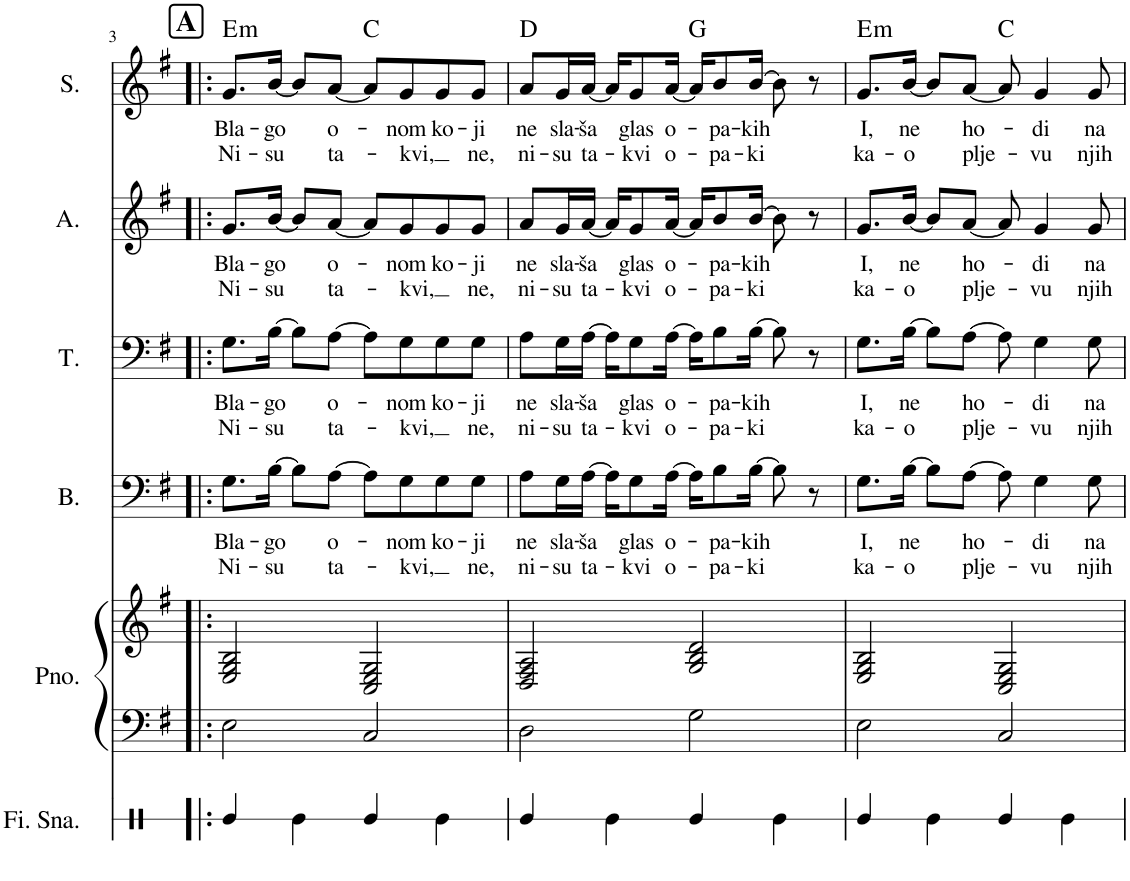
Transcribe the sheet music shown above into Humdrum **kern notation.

**kern	**kern	**kern	**kern	**text	**text	**kern	**text	**text	**kern	**text	**text	**kern	**text	**text	**harte
*part6	*part5	*part5	*part4	*part4	*part4	*part3	*part3	*part3	*part2	*part2	*part2	*part1	*part1	*part1	*part1
*staff7	*staff6	*staff5	*staff4	*staff4	*staff4	*staff3	*staff3	*staff3	*staff2	*staff2	*staff2	*staff1	*staff1	*staff1	*
*I"Finger Snap	*I"Piano	*	*I"Bass	*	*	*I"Tenor	*	*	*I"Alto	*	*	*I"Soprano	*	*	*
*I'Fi. Sna.	*I'Pno.	*	*I'B.	*	*	*I'T.	*	*	*I'A.	*	*	*I'S.	*	*	*
!!LO:PB:g=z
*clefX	*clefF4	*clefG2	*clefF4	*	*	*clefF4	*	*	*clefG2	*	*	*clefG2	*	*	*
*k[]	*k[f#]	*k[f#]	*k[f#]	*	*	*k[f#]	*	*	*k[f#]	*	*	*k[f#]	*	*	*
*M4/4	*M4/4	*M4/4	*M4/4	*	*	*M4/4	*	*	*M4/4	*	*	*M4/4	*	*	*
!!LO:REH:place=s1:a:B:cj:fs=14:t=A
=3!|:	=3!|:	=3!|:	=3!|:	=3!|:	=3!|:	=3!|:	=3!|:	=3!|:	=3!|:	=3!|:	=3!|:	=3!|:	=3!|:	=3!|:	=3!|:
!	!	!	!	!LO:LY:b	!LO:LY:b	!	!LO:LY:b	!LO:LY:b	!	!LO:LY:b	!LO:LY:b	!	!LO:LY:b	!LO:LY:b	!LO:H:kt=m
4Re/	2E\	2E/ 2G/ 2B/	8.G\L	Bla-	Ni-	8.G\L	Bla-	Ni-	8.g/L	Bla-	Ni-	8.g/L	Bla-	Ni-	E:min
!	!	!	!	!LO:LY:b	!LO:LY:b	!	!LO:LY:b	!LO:LY:b	!	!LO:LY:b	!LO:LY:b	!	!LO:LY:b	!LO:LY:b	!
.	.	.	[16B\Jk	-go	-su	[16B\Jk	-go	-su	[16b/Jk	-go	-su	[16b/Jk	-go	-su	.
4Re\	.	.	8B\L]	.	.	8B\L]	.	.	8b/L]	.	.	8b/L]	.	.	.
!	!	!	!	!LO:LY:b	!LO:LY:b	!	!LO:LY:b	!LO:LY:b	!	!LO:LY:b	!LO:LY:b	!	!LO:LY:b	!LO:LY:b	!
.	.	.	[8A\J	o-	ta-	[8A\J	o-	ta-	[8a/J	o-	ta-	[8a/J	o-	ta-	.
4Re/	2C/	2C/ 2E/ 2G/	8A\L]	.	.	8A\L]	.	.	8a/L]	.	.	8a/L]	.	.	C:maj
!	!	!	!	!LO:LY:b	!LO:LY:b	!	!LO:LY:b	!LO:LY:b	!	!LO:LY:b	!LO:LY:b	!	!LO:LY:b	!LO:LY:b	!
.	.	.	8G\	-nom	-kvi,	8G\	-nom	-kvi,	8g/	-nom	-kvi,	8g/	-nom	-kvi,	.
!	!	!	!	!LO:LY:b	!	!	!LO:LY:b	!	!	!LO:LY:b	!	!	!LO:LY:b	!	!
4Re\	.	.	8G\	ko-	.	8G\	ko-	.	8g/	ko-	.	8g/	ko-	.	.
!	!	!	!	!LO:LY:b	!LO:LY:b	!	!LO:LY:b	!LO:LY:b	!	!LO:LY:b	!LO:LY:b	!	!LO:LY:b	!LO:LY:b	!
.	.	.	8G\J	-ji	ne,	8G\J	-ji	ne,	8g/J	-ji	ne,	8g/J	-ji	ne,	.
=4	=4	=4	=4	=4	=4	=4	=4	=4	=4	=4	=4	=4	=4	=4	=4
!	!	!	!	!LO:LY:b	!LO:LY:b	!	!LO:LY:b	!LO:LY:b	!	!LO:LY:b	!LO:LY:b	!	!LO:LY:b	!LO:LY:b	!
4Re/	2D\	2D/ 2F#/ 2A/	8A\L	ne	ni-	8A\L	ne	ni-	8a/L	ne	ni-	8a/L	ne	ni-	D:maj
!	!	!	!	!LO:LY:b	!LO:LY:b	!	!LO:LY:b	!LO:LY:b	!	!LO:LY:b	!LO:LY:b	!	!LO:LY:b	!LO:LY:b	!
.	.	.	16G\L	sla-	-su	16G\L	sla-	-su	16g/L	sla-	-su	16g/L	sla-	-su	.
!	!	!	!	!LO:LY:b	!LO:LY:b	!	!LO:LY:b	!LO:LY:b	!	!LO:LY:b	!LO:LY:b	!	!LO:LY:b	!LO:LY:b	!
.	.	.	[16A\JJ	-ša	ta-	[16A\JJ	-ša	ta-	[16a/JJ	-ša	ta-	[16a/JJ	-ša	ta-	.
4Re\	.	.	16A\KL]	.	.	16A\KL]	.	.	16a/KL]	.	.	16a/KL]	.	.	.
!	!	!	!	!LO:LY:b	!LO:LY:b	!	!LO:LY:b	!LO:LY:b	!	!LO:LY:b	!LO:LY:b	!	!LO:LY:b	!LO:LY:b	!
.	.	.	8G\	glas	-kvi	8G\	glas	-kvi	8g/	glas	-kvi	8g/	glas	-kvi	.
!	!	!	!	!LO:LY:b	!LO:LY:b	!	!LO:LY:b	!LO:LY:b	!	!LO:LY:b	!LO:LY:b	!	!LO:LY:b	!LO:LY:b	!
.	.	.	[16A\Jk	o-	o-	[16A\Jk	o-	o-	[16a/Jk	o-	o-	[16a/Jk	o-	o-	.
4Re/	2G\	2G/ 2B/ 2d/	16A\KL]	.	.	16A\KL]	.	.	16a/KL]	.	.	16a/KL]	.	.	G:maj
!	!	!	!	!LO:LY:b	!LO:LY:b	!	!LO:LY:b	!LO:LY:b	!	!LO:LY:b	!LO:LY:b	!	!LO:LY:b	!LO:LY:b	!
.	.	.	8B\	-pa-	-pa-	8B\	-pa-	-pa-	8b/	-pa-	-pa-	8b/	-pa-	-pa-	.
!	!	!	!	!LO:LY:b	!LO:LY:b	!	!LO:LY:b	!LO:LY:b	!	!LO:LY:b	!LO:LY:b	!	!LO:LY:b	!LO:LY:b	!
.	.	.	[16B\Jk	-kih	-ki	[16B\Jk	-kih	-ki	[16b/Jk	-kih	-ki	[16b/Jk	-kih	-ki	.
4Re\	.	.	8B\]	.	.	8B\]	.	.	8b\]	.	.	8b\]	.	.	.
.	.	.	8r	.	.	8r	.	.	8r	.	.	8r	.	.	.
=5	=5	=5	=5	=5	=5	=5	=5	=5	=5	=5	=5	=5	=5	=5	=5
!	!	!	!	!LO:LY:b	!LO:LY:b	!	!LO:LY:b	!LO:LY:b	!	!LO:LY:b	!LO:LY:b	!	!LO:LY:b	!LO:LY:b	!LO:H:kt=m
4Re/	2E\	2E/ 2G/ 2B/	8.G\L	I,	ka-	8.G\L	I,	ka-	8.g/L	I,	ka-	8.g/L	I,	ka-	E:min
!	!	!	!	!LO:LY:b	!LO:LY:b	!	!LO:LY:b	!LO:LY:b	!	!LO:LY:b	!LO:LY:b	!	!LO:LY:b	!LO:LY:b	!
.	.	.	[16B\Jk	ne	-o	[16B\Jk	ne	-o	[16b/Jk	ne	-o	[16b/Jk	ne	-o	.
4Re\	.	.	8B\L]	.	.	8B\L]	.	.	8b/L]	.	.	8b/L]	.	.	.
!	!	!	!	!LO:LY:b	!LO:LY:b	!	!LO:LY:b	!LO:LY:b	!	!LO:LY:b	!LO:LY:b	!	!LO:LY:b	!LO:LY:b	!
.	.	.	[8A\J	ho-	plje-	[8A\J	ho-	plje-	[8a/J	ho-	plje-	[8a/J	ho-	plje-	.
4Re/	2C/	2C/ 2E/ 2G/	8A\]	.	.	8A\]	.	.	8a/]	.	.	8a/]	.	.	C:maj
!	!	!	!	!LO:LY:b	!LO:LY:b	!	!LO:LY:b	!LO:LY:b	!	!LO:LY:b	!LO:LY:b	!	!LO:LY:b	!LO:LY:b	!
.	.	.	4G\	-di	-vu	4G\	-di	-vu	4g/	-di	-vu	4g/	-di	-vu	.
4Re\	.	.	.	.	.	.	.	.	.	.	.	.	.	.	.
!	!	!	!	!LO:LY:b	!LO:LY:b	!	!LO:LY:b	!LO:LY:b	!	!LO:LY:b	!LO:LY:b	!	!LO:LY:b	!LO:LY:b	!
.	.	.	8G\	na	njih	8G\	na	njih	8g/	na	njih	8g/	na	njih	.
=	=	=	=	=	=	=	=	=	=	=	=	=	=	=	=
*-	*-	*-	*-	*-	*-	*-	*-	*-	*-	*-	*-	*-	*-	*-	*-
